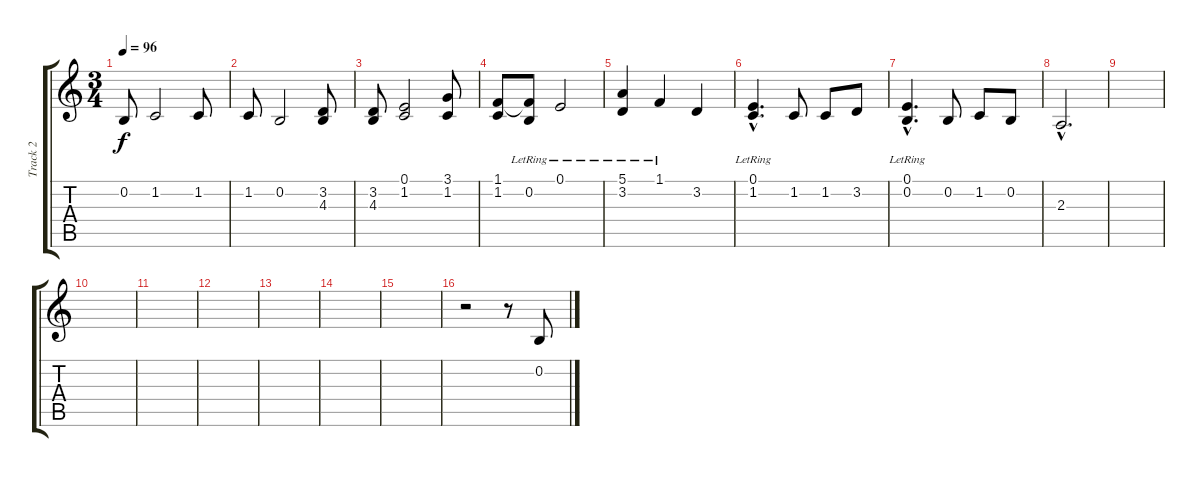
\track ("Track 2" "Track 2") {instrument stringensemble1}
\staff {score tabs}
\tuning (E4 B3 G3 D3 A2 E2) {hide}
\ts (3 4)
\tempo 96
\clef g2
\ks c
0.2.8{dy f} 1.2.2 1.2.8 |
1.2.8 0.2.2 (3.2 4.3).8 |
(3.2 4.3).8 (0.1 1.2).2 (3.1 1.2).8 |
(1.1 1.2).8 (1.1{t} 0.2{lr}).8 0.1{lr}.2 |
(5.1 3.2{lr}).4 1.1{lr}.4 3.2.4 |
(0.1{hac lr} 1.2{hac}).4{d} 1.2.8 1.2.8 3.2.8 |
(0.1{hac} 0.2{hac lr}).4{d} 0.2.8 1.2.8 0.2.8 |
2.3{hac}.2{d} |
|
|
|
|
|
|
|
r.2 r.8 0.2.8
